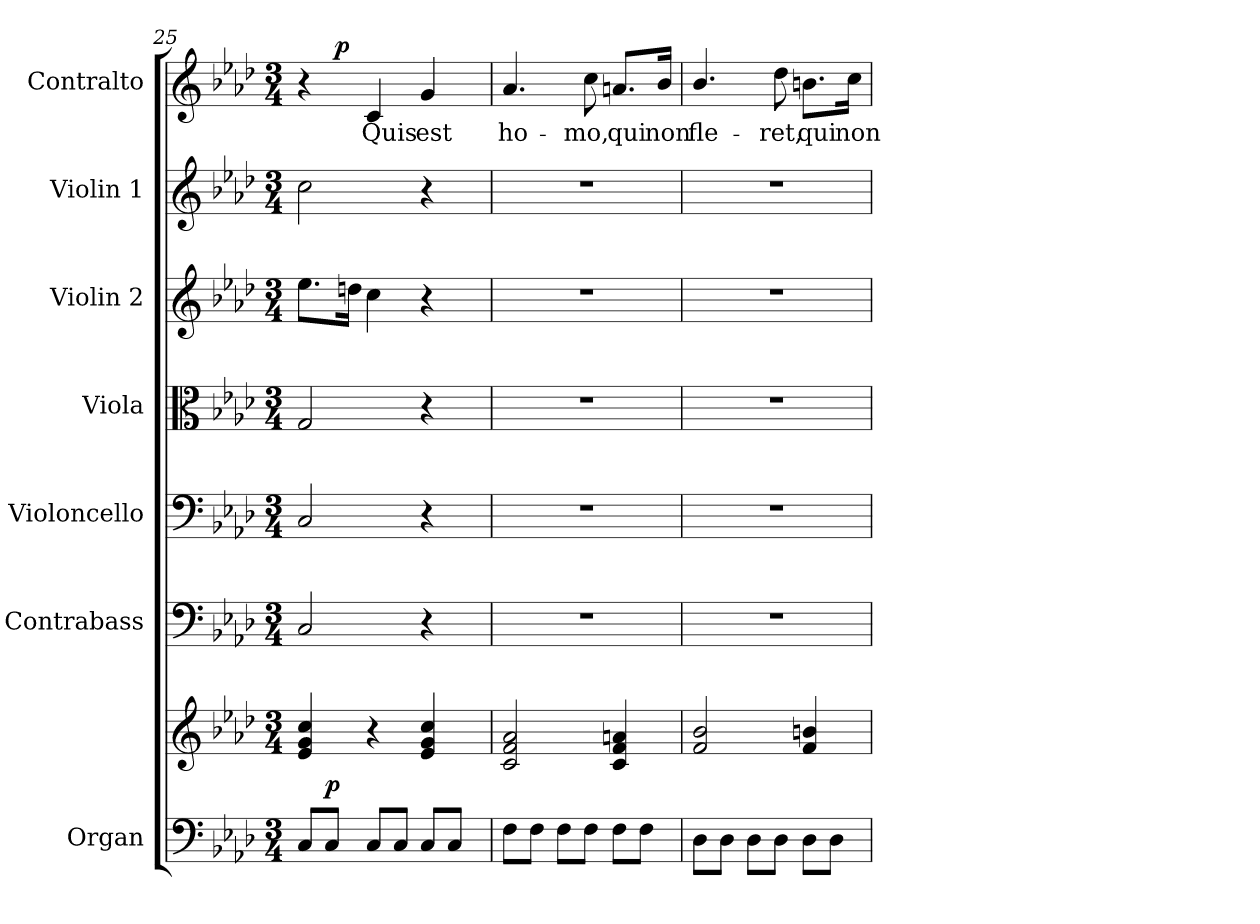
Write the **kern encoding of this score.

**kern	**kern	**dynam	**kern	**kern	**kern	**kern	**kern	**kern	**text	**dynam
*part7	*part7	*part7	*part6	*part5	*part4	*part3	*part2	*part1	*part1	*part1
*staff8	*staff7	*staff7/8	*staff6	*staff5	*staff4	*staff3	*staff2	*staff1	*staff1	*staff1
*I"Organ	*	*	*I"Contrabass	*I"Violoncello	*I"Viola	*I"Violin 2	*I"Violin 1	*I"Contralto	*	*
*I'Org.	*	*	*I'Cb.	*I'Vc.	*I'Vla.	*I'Vln. 2	*I'Vln. 1	*I'C.	*	*
*clefF4	*clefG2	*	*clefF4	*clefF4	*clefC3	*clefG2	*clefG2	*clefG2	*	*
*	*	*	*ITrd7c12	*	*	*	*	*	*	*
*k[b-e-a-d-]	*k[b-e-a-d-]	*	*k[b-e-a-d-]	*k[b-e-a-d-]	*k[b-e-a-d-]	*k[b-e-a-d-]	*k[b-e-a-d-]	*k[b-e-a-d-]	*	*
*f:	*f:	*	*f:	*f:	*f:	*f:	*f:	*f:	*	*
*M3/4	*M3/4	*	*M3/4	*M3/4	*M3/4	*M3/4	*M3/4	*M3/4	*	*
=25	=25	=25	=25	=25	=25	=25	=25	=25	=25	=25
*	*	*	*	*	*	*	*	*^	*	*
8Ci/L	4e-i/ 4gi 4cci	.	2CCi/	2Ci/	2Gi/	8.ee-i\L	2cci\	4r	8ryy	.	.
8Ci/J	.	p	.	.	.	.	.	.	64.ryy	.	.
.	.	.	.	.	.	.	.	.	2ryy	.	p
.	.	.	.	.	.	16ddni\Jk	.	.	.	.	.
!	!	!	!	!	!	!	!	!	!	!LO:LY:b:color=#000000	!
8Ci/L	4r	.	.	.	.	4cci\	.	4ci/	.	Quis	.
8Ci/J	.	.	.	.	.	.	.	.	.	.	.
!	!	!	!	!	!	!	!	!	!	!LO:LY:b:color=#000000	!
8Ci/L	4e-i/ 4gi 4cci	.	4r	4r	4r	4r	4r	4gi/	.	est	.
8Ci/J	.	.	.	.	.	.	.	.	.	.	.
.	.	.	.	.	.	.	.	.	16ryy	.	.
.	.	.	.	.	.	.	.	.	32ryy	.	.
.	.	.	.	.	.	.	.	.	128ryy	.	.
=26	=26	=26	=26	=26	=26	=26	=26	=26	=26	=26	=26
!	!	!	!LO:N:vis=1	!LO:N:vis=1	!LO:N:vis=1	!LO:N:vis=1	!LO:N:vis=1	!	!	!	!
*	*	*	*	*	*	*	*	*v	*v	*	*
*	*	*	*	*	*	*	*	*^	*	*
!	!	!	!	!	!	!	!	!	!	!LO:LY:b:color=#000000	!
*	*	*	*	*	*	*	*	*v	*v	*	*
8Fi\L	2ci/ 2fi 2a-i	.	2.r	2.r	2.r	2.r	2.r	4.a-i/	ho-	.
8Fi\J	.	.	.	.	.	.	.	.	.	.
8Fi\L	.	.	.	.	.	.	.	.	.	.
!	!	!	!	!	!	!	!	!	!LO:LY:b:color=#000000	!
8Fi\J	.	.	.	.	.	.	.	8cci\	-mo,	.
!	!	!	!	!	!	!	!	!	!LO:LY:b:color=#000000	!
8Fi\L	4ci/ 4fi 4ani	.	.	.	.	.	.	8.ani/L	qui	.
8Fi\J	.	.	.	.	.	.	.	.	.	.
!	!	!	!	!	!	!	!	!	!LO:LY:b:color=#000000	!
.	.	.	.	.	.	.	.	16b-i/Jk	non	.
!!LO:LB:g=z
=27	=27	=27	=27	=27	=27	=27	=27	=27	=27	=27
!	!	!	!LO:N:vis=1	!LO:N:vis=1	!LO:N:vis=1	!LO:N:vis=1	!LO:N:vis=1	!	!	!
!	!	!	!	!	!	!	!	!	!LO:LY:b:color=#000000	!
8D-i\L	2fi/ 2b-i	.	2.r	2.r	2.r	2.r	2.r	4.b-i/	fle-	.
8D-i\J	.	.	.	.	.	.	.	.	.	.
8D-i\L	.	.	.	.	.	.	.	.	.	.
!	!	!	!	!	!	!	!	!	!LO:LY:b:color=#000000	!
8D-i\J	.	.	.	.	.	.	.	8dd-i\	-ret,	.
!	!	!	!	!	!	!	!	!	!LO:LY:b:color=#000000	!
8D-i\L	4fi/ 4bni	.	.	.	.	.	.	8.bni\L	qui	.
8D-i\J	.	.	.	.	.	.	.	.	.	.
!	!	!	!	!	!	!	!	!	!LO:LY:b:color=#000000	!
.	.	.	.	.	.	.	.	16cci\Jk	non	.
=	=	=	=	=	=	=	=	=	=	=
*-	*-	*-	*-	*-	*-	*-	*-	*-	*-	*-
